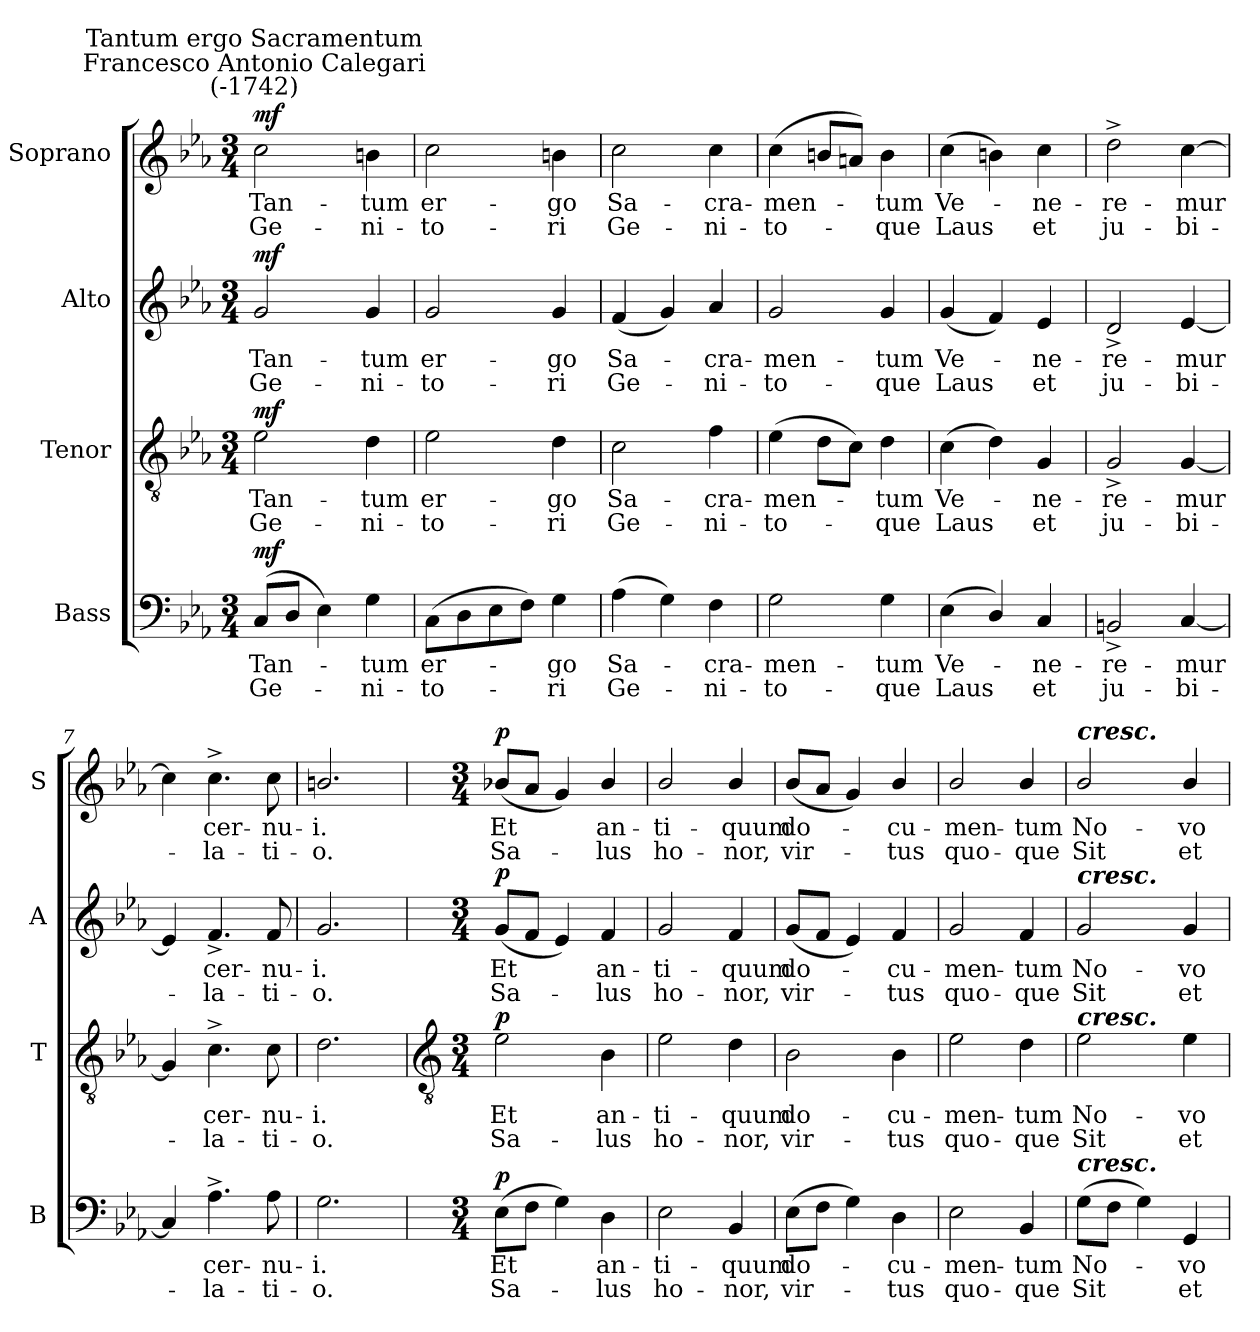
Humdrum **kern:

**kern	**text	**text	**dynam	**kern	**text	**text	**dynam	**kern	**text	**text	**dynam	**kern	**text	**text	**dynam
*part4	*part4	*part4	*part4	*part3	*part3	*part3	*part3	*part2	*part2	*part2	*part2	*part1	*part1	*part1	*part1
*staff4	*staff4	*staff4	*staff4	*staff3	*staff3	*staff3	*staff3	*staff2	*staff2	*staff2	*staff2	*staff1	*staff1	*staff1	*staff1
*I"Bass	*	*	*	*I"Tenor	*	*	*	*I"Alto	*	*	*	*I"Soprano	*	*	*
*I'B	*	*	*	*I'T	*	*	*	*I'A	*	*	*	*I'S	*	*	*
*clefF4	*	*	*	*clefGv2	*	*	*	*clefG2	*	*	*	*clefG2	*	*	*
*k[b-e-a-]	*	*	*	*k[b-e-a-]	*	*	*	*k[b-e-a-]	*	*	*	*k[b-e-a-]	*	*	*
*E-:	*	*	*	*E-:	*	*	*	*E-:	*	*	*	*E-:	*	*	*
*M3/4	*	*	*	*M3/4	*	*	*	*M3/4	*	*	*	*M3/4	*	*	*
=1	=1	=1	=1	=1	=1	=1	=1	=1	=1	=1	=1	=1	=1	=1	=1
!	!	!	!	!	!	!	!	!	!	!	!	!LO:TX:a:cj:t=Francesco Antonio Calegari\n(-1742)	!	!	!
!	!	!	!	!	!	!	!	!	!	!	!	!LO:TX:a:cj:t=Tantum ergo Sacramentum	!	!	!
!	!LO:LY:b	!LO:LY:b	!LO:DY:b	!	!LO:LY:b	!LO:LY:b	!LO:DY:b	!	!LO:LY:b	!LO:LY:b	!LO:DY:b	!	!LO:LY:b	!LO:LY:b	!LO:DY:b
(<8CL	Tan-	Ge-	mf	2e-	Tan-	-Ge-	mf	2g	Tan-	-Ge-	mf	2cc	Tan-	-Ge-	mf
8DJ	.	.	.	.	.	.	.	.	.	.	.	.	.	.	.
4E-)	.	.	.	.	.	.	.	.	.	.	.	.	.	.	.
!	!LO:LY:b	!LO:LY:b	!	!	!LO:LY:b	!LO:LY:b	!	!	!LO:LY:b	!LO:LY:b	!	!	!LO:LY:b	!LO:LY:b	!
4G	tum	ni-	.	4d	-tum	ni-	.	4g	-tum	ni-	.	4bn	-tum	ni-	.
=2	=2	=2	=2	=2	=2	=2	=2	=2	=2	=2	=2	=2	=2	=2	=2
!	!LO:LY:b	!LO:LY:b	!	!	!LO:LY:b	!LO:LY:b	!	!	!LO:LY:b	!LO:LY:b	!	!	!LO:LY:b	!LO:LY:b	!
(>8CL	-er-	to-	.	2e-	-er-	-to-	.	2g	-er-	-to-	.	2cc	-er-	-to-	.
8D	.	.	.	.	.	.	.	.	.	.	.	.	.	.	.
8E-	.	.	.	.	.	.	.	.	.	.	.	.	.	.	.
8FJ)	.	.	.	.	.	.	.	.	.	.	.	.	.	.	.
!	!LO:LY:b	!LO:LY:b	!	!	!LO:LY:b	!LO:LY:b	!	!	!LO:LY:b	!LO:LY:b	!	!	!LO:LY:b	!LO:LY:b	!
4G	go	ri	.	4d	-go	ri	.	4g	-go	ri	.	4bn	-go	ri	.
=3	=3	=3	=3	=3	=3	=3	=3	=3	=3	=3	=3	=3	=3	=3	=3
!	!LO:LY:b	!LO:LY:b	!	!	!LO:LY:b	!LO:LY:b	!	!	!LO:LY:b	!LO:LY:b	!	!	!LO:LY:b	!LO:LY:b	!
(>4A-	Sa-	Ge-	.	2c	Sa-	-Ge-	.	(<4f	Sa-	Ge-	.	2cc	Sa-	-Ge-	.
4G)	.	.	.	.	.	.	.	4g)	.	.	.	.	.	.	.
!	!LO:LY:b	!LO:LY:b	!	!	!LO:LY:b	!LO:LY:b	!	!	!LO:LY:b	!LO:LY:b	!	!	!LO:LY:b	!LO:LY:b	!
4F	cra-	-ni-	.	4f	-cra-	-ni-	.	4a-	cra-	-ni-	.	4cc	-cra-	-ni-	.
=4	=4	=4	=4	=4	=4	=4	=4	=4	=4	=4	=4	=4	=4	=4	=4
!	!LO:LY:b	!LO:LY:b	!	!	!LO:LY:b	!LO:LY:b	!	!	!LO:LY:b	!LO:LY:b	!	!	!LO:LY:b	!LO:LY:b	!
2G	-men-	-to-	.	(>4e-	-men-	to-	.	2g	-men-	-to-	.	(<4cc	-men-	to-	.
.	.	.	.	8dL	.	.	.	.	.	.	.	8bnL	.	.	.
.	.	.	.	8cJ)	.	.	.	.	.	.	.	8anJ)	.	.	.
!	!LO:LY:b	!LO:LY:b	!	!	!LO:LY:b	!LO:LY:b	!	!	!LO:LY:b	!LO:LY:b	!	!	!LO:LY:b	!LO:LY:b	!
4G	-tum	que	.	4d	tum	que	.	4g	-tum	que	.	4b	tum	que	.
=5	=5	=5	=5	=5	=5	=5	=5	=5	=5	=5	=5	=5	=5	=5	=5
!	!LO:LY:b	!LO:LY:b	!	!	!LO:LY:b	!LO:LY:b	!	!	!LO:LY:b	!LO:LY:b	!	!	!LO:LY:b	!LO:LY:b	!
(<4E-	Ve-	Laus	.	(>4c	Ve-	Laus	.	(<4g	Ve-	Laus	.	(>4cc	Ve-	Laus	.
4D/)	.	.	.	4d)	.	.	.	4f)	.	.	.	4bn)	.	.	.
!	!LO:LY:b	!LO:LY:b	!	!	!LO:LY:b	!LO:LY:b	!	!	!LO:LY:b	!LO:LY:b	!	!	!LO:LY:b	!LO:LY:b	!
4C	ne-	-et	.	4G	ne-	-et	.	4e-	ne-	-et	.	4cc	ne-	-et	.
=6	=6	=6	=6	=6	=6	=6	=6	=6	=6	=6	=6	=6	=6	=6	=6
!	!LO:LY:b	!LO:LY:b	!	!	!LO:LY:b	!LO:LY:b	!	!	!LO:LY:b	!LO:LY:b	!	!	!LO:LY:b	!LO:LY:b	!
2BBn^	re-	-ju-	.	2G^	re-	-ju-	.	2d^	re-	-ju-	.	2dd^	re-	-ju-	.
!	!LO:LY:b	!LO:LY:b	!	!	!LO:LY:b	!LO:LY:b	!	!	!LO:LY:b	!LO:LY:b	!	!	!LO:LY:b	!LO:LY:b	!
[4C	-mur	bi-	.	[4G	-mur	bi-	.	[4e-	-mur	bi-	.	[4cc	-mur	bi-	.
=7	=7	=7	=7	=7	=7	=7	=7	=7	=7	=7	=7	=7	=7	=7	=7
4C]	.	.	.	4G]	.	.	.	4e-]	.	.	.	4cc]	.	.	.
!	!LO:LY:b	!LO:LY:b	!	!	!LO:LY:b	!LO:LY:b	!	!	!LO:LY:b	!LO:LY:b	!	!	!LO:LY:b	!LO:LY:b	!
4.A-^	cer-	-la-	.	4.c^	cer-	-la-	.	4.f^	cer-	-la-	.	4.cc^	cer-	-la-	.
!	!LO:LY:b	!LO:LY:b	!	!	!LO:LY:b	!LO:LY:b	!	!	!LO:LY:b	!LO:LY:b	!	!	!LO:LY:b	!LO:LY:b	!
8A-	-nu-	-ti-	.	8c	-nu-	-ti-	.	8f	-nu-	-ti-	.	8cc	-nu-	-ti-	.
=8	=8	=8	=8	=8	=8	=8	=8	=8	=8	=8	=8	=8	=8	=8	=8
!	!LO:LY:b	!LO:LY:b	!	!	!LO:LY:b	!LO:LY:b	!	!	!LO:LY:b	!LO:LY:b	!	!	!LO:LY:b	!LO:LY:b	!
2.G	-i.	o.	.	2.d	-i.	o.	.	2.g	-i.	o.	.	2.bn/	-i.	o.	.
!!LO:LB:g=z
=9	=9	=9	=9	=9	=9	=9	=9	=9	=9	=9	=9	=9	=9	=9	=9
*	*	*	*	*clefGv2	*	*	*	*	*	*	*	*	*	*	*
*M3/4	*	*	*	*M3/4	*	*	*	*M3/4	*	*	*	*M3/4	*	*	*
!	!LO:LY:b	!LO:LY:b	!LO:DY:b	!	!LO:LY:b	!LO:LY:b	!LO:DY:b	!	!LO:LY:b	!LO:LY:b	!LO:DY:b	!	!LO:LY:b	!LO:LY:b	!LO:DY:b
(>8E-L	Et	Sa-	p	2e-	Et	Sa-	p	(<8gL	Et	Sa-	p	(<8b-XL	Et	Sa-	p
8FJ	.	.	.	.	.	.	.	8fJ	.	.	.	8a-J	.	.	.
4G)	.	.	.	.	.	.	.	4e-)	.	.	.	4g)	.	.	.
!	!LO:LY:b	!LO:LY:b	!	!	!LO:LY:b	!LO:LY:b	!	!	!LO:LY:b	!LO:LY:b	!	!	!LO:LY:b	!LO:LY:b	!
4D	an-	-lus	.	4B-	-an-	-lus	.	4f	an-	-lus	.	4b-/	an-	-lus	.
=10	=10	=10	=10	=10	=10	=10	=10	=10	=10	=10	=10	=10	=10	=10	=10
!	!LO:LY:b	!LO:LY:b	!	!	!LO:LY:b	!LO:LY:b	!	!	!LO:LY:b	!LO:LY:b	!	!	!LO:LY:b	!LO:LY:b	!
2E-	ti-	-ho-	.	2e-	ti-	-ho-	.	2g	ti-	-ho-	.	2b-/	ti-	-ho-	.
!	!LO:LY:b	!LO:LY:b	!	!	!LO:LY:b	!LO:LY:b	!	!	!LO:LY:b	!LO:LY:b	!	!	!LO:LY:b	!LO:LY:b	!
4BB-	-quum	nor,	.	4d	-quum	nor,	.	4f	-quum	nor,	.	4b-/	-quum	nor,	.
=11	=11	=11	=11	=11	=11	=11	=11	=11	=11	=11	=11	=11	=11	=11	=11
!	!LO:LY:b	!LO:LY:b	!	!	!LO:LY:b	!LO:LY:b	!	!	!LO:LY:b	!LO:LY:b	!	!	!LO:LY:b	!LO:LY:b	!
(>8E-L	do-	vir-	.	2B-	do-	-vir-	.	(<8gL	do-	vir-	.	(<8b-L	do-	vir-	.
8FJ	.	.	.	.	.	.	.	8fJ	.	.	.	8a-J	.	.	.
4G)	.	.	.	.	.	.	.	4e-)	.	.	.	4g)	.	.	.
!	!LO:LY:b	!LO:LY:b	!	!	!LO:LY:b	!LO:LY:b	!	!	!LO:LY:b	!LO:LY:b	!	!	!LO:LY:b	!LO:LY:b	!
4D	cu-	-tus	.	4B-	-cu-	-tus	.	4f	cu-	-tus	.	4b-/	cu-	-tus	.
=12	=12	=12	=12	=12	=12	=12	=12	=12	=12	=12	=12	=12	=12	=12	=12
!	!LO:LY:b	!LO:LY:b	!	!	!LO:LY:b	!LO:LY:b	!	!	!LO:LY:b	!LO:LY:b	!	!	!LO:LY:b	!LO:LY:b	!
2E-	men-	-quo-	.	2e-	men-	-quo-	.	2g	men-	-quo-	.	2b-/	men-	-quo-	.
!	!LO:LY:b	!LO:LY:b	!	!	!LO:LY:b	!LO:LY:b	!	!	!LO:LY:b	!LO:LY:b	!	!	!LO:LY:b	!LO:LY:b	!
4BB-	-tum	que	.	4d	-tum	que	.	4f	-tum	que	.	4b-/	-tum	que	.
=13	=13	=13	=13	=13	=13	=13	=13	=13	=13	=13	=13	=13	=13	=13	=13
!	!	!	!	!	!	!	!	!	!	!	!	!LO:TX:a:Bi:t=cresc.	!	!	!
!	!	!	!	!	!	!	!	!LO:TX:a:Bi:t=cresc.	!	!	!	!	!	!	!
!	!	!	!	!LO:TX:a:Bi:t=cresc.	!	!	!	!	!	!	!	!	!	!	!
!LO:TX:a:Bi:t=cresc.	!	!	!	!	!	!	!	!	!	!	!	!	!	!	!
!	!LO:LY:b	!LO:LY:b	!	!	!LO:LY:b	!LO:LY:b	!	!	!LO:LY:b	!LO:LY:b	!	!	!LO:LY:b	!LO:LY:b	!
(>8GL	No-	Sit	.	2e-	No-	-Sit	.	2g	No-	-Sit	.	2b-/	No-	-Sit	.
8FJ	.	.	.	.	.	.	.	.	.	.	.	.	.	.	.
4G)	.	.	.	.	.	.	.	.	.	.	.	.	.	.	.
!	!LO:LY:b	!LO:LY:b	!	!	!LO:LY:b	!LO:LY:b	!	!	!LO:LY:b	!LO:LY:b	!	!	!LO:LY:b	!LO:LY:b	!
4GG	vo	et	.	4e-	vo	et	.	4g	vo	et	.	4b-/	vo	et	.
=	=	=	=	=	=	=	=	=	=	=	=	=	=	=	=
*-	*-	*-	*-	*-	*-	*-	*-	*-	*-	*-	*-	*-	*-	*-	*-
